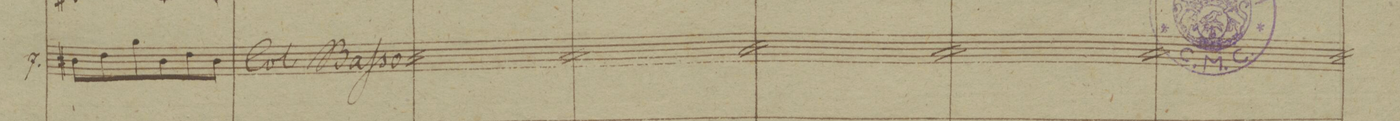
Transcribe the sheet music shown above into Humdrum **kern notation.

**kern	**dynam
*I"7.	*
*clefC3	*
*k[b-]	*
*M3/4	*
8c#X\L	.
8e\	.
8a\	.
8c#\	.
8e\	.
8c#\J	.
=16	=16
(8d\L	.
8f\	.
8a\	.
8d\	.
8f\	.
8d\J)	.
=17	=17
(8c#X\L	.
8e\	.
8a\	.
8c#\	.
8e\	.
8c#\J)	.
=18	=18
(8d\L	.
8f\	.
8a\	.
8f\	.
8d\	.
8c\J)	.
=19	=19
(8Bn\L	.
8d\	.
8g\	.
8B\	.
8d\	.
8B\J)	.
=20	=20
(8c\L	.
8e\	.
8g\	.
8e\	.
8c\	.
8B-X\J)	.
=21	=21
(8A\L	.
8c\	.
8f\	.
8c\	.
8A-X\	.
8c\J)	.
=22	=22
*-	*-
